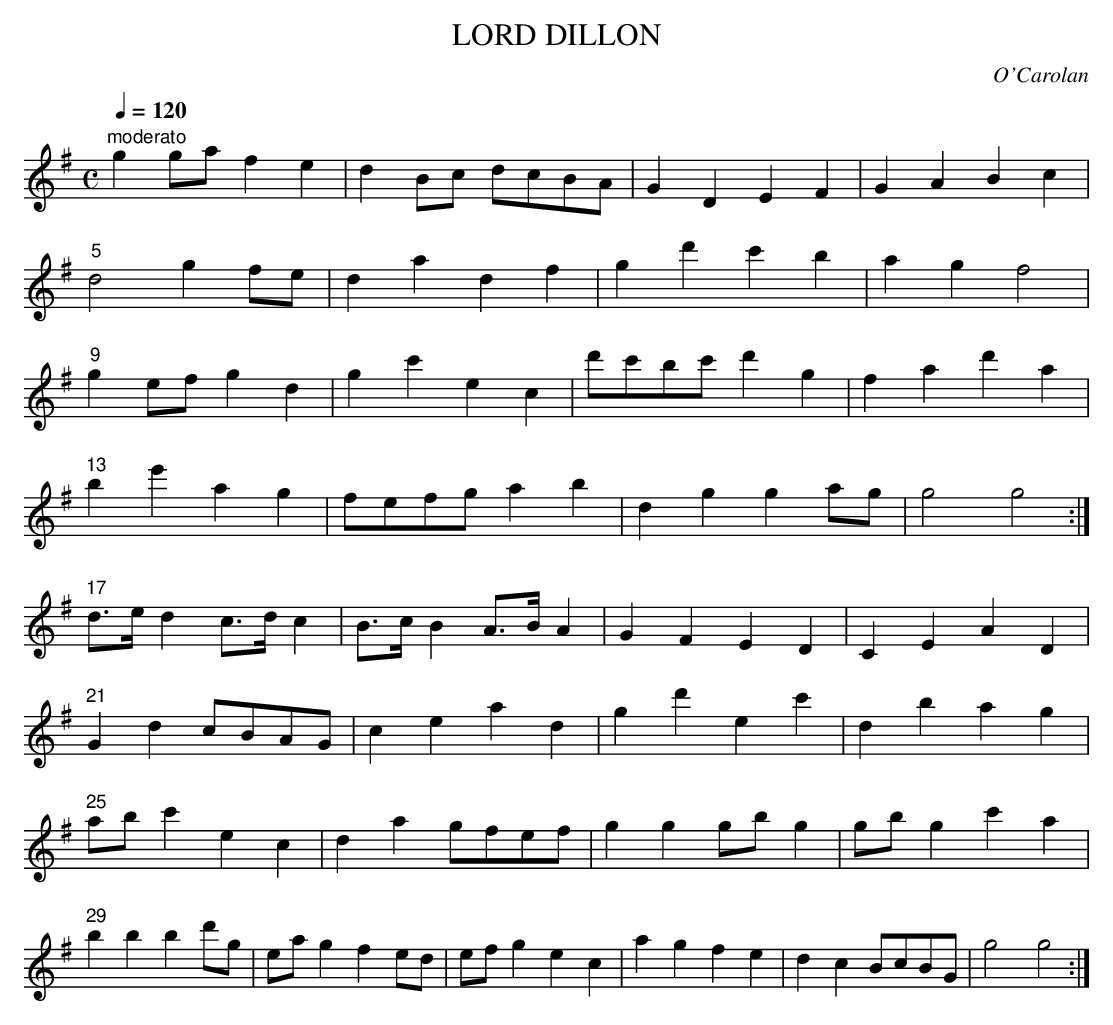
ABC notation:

X:1
T:LORD DILLON
C:O'Carolan
tune because of its range. Best bet is to play the "squeakers"
an octave down.
M:C
Q:1/4=120
L:1/8
K:G
"moderato"
g2ga f2e2|d2Bc dcBA|G2D2 E2F2|G2A2 B2c2|
"5"d4 g2fe|d2a2 d2f2|g2d'2 c'2b2|a2g2 f4|
"9"g2ef g2d2|g2c'2 e2c2|d'c'bc' d'2g2|f2a2 d'2a2|
"13"b2e'2 a2g2|fefg a2b2|d2g2 g2ag|g4 g4:|
"17"d>ed2 c>dc2|B>cB2 A>BA2|G2F2 E2D2|C2E2 A2D2|
"21"G2d2 cBAG|c2e2 a2d2|g2d'2 e2c'2|d2b2 a2g2|
"25"abc'2 e2c2|d2a2 gfef|g2g2 gbg2|gbg2 c'2a2|
"29"b2b2 b2d'g|eag2 f2ed|efg2 e2c2|a2g2 f2e2|\
d2c2 BcBG|g4g4:|
